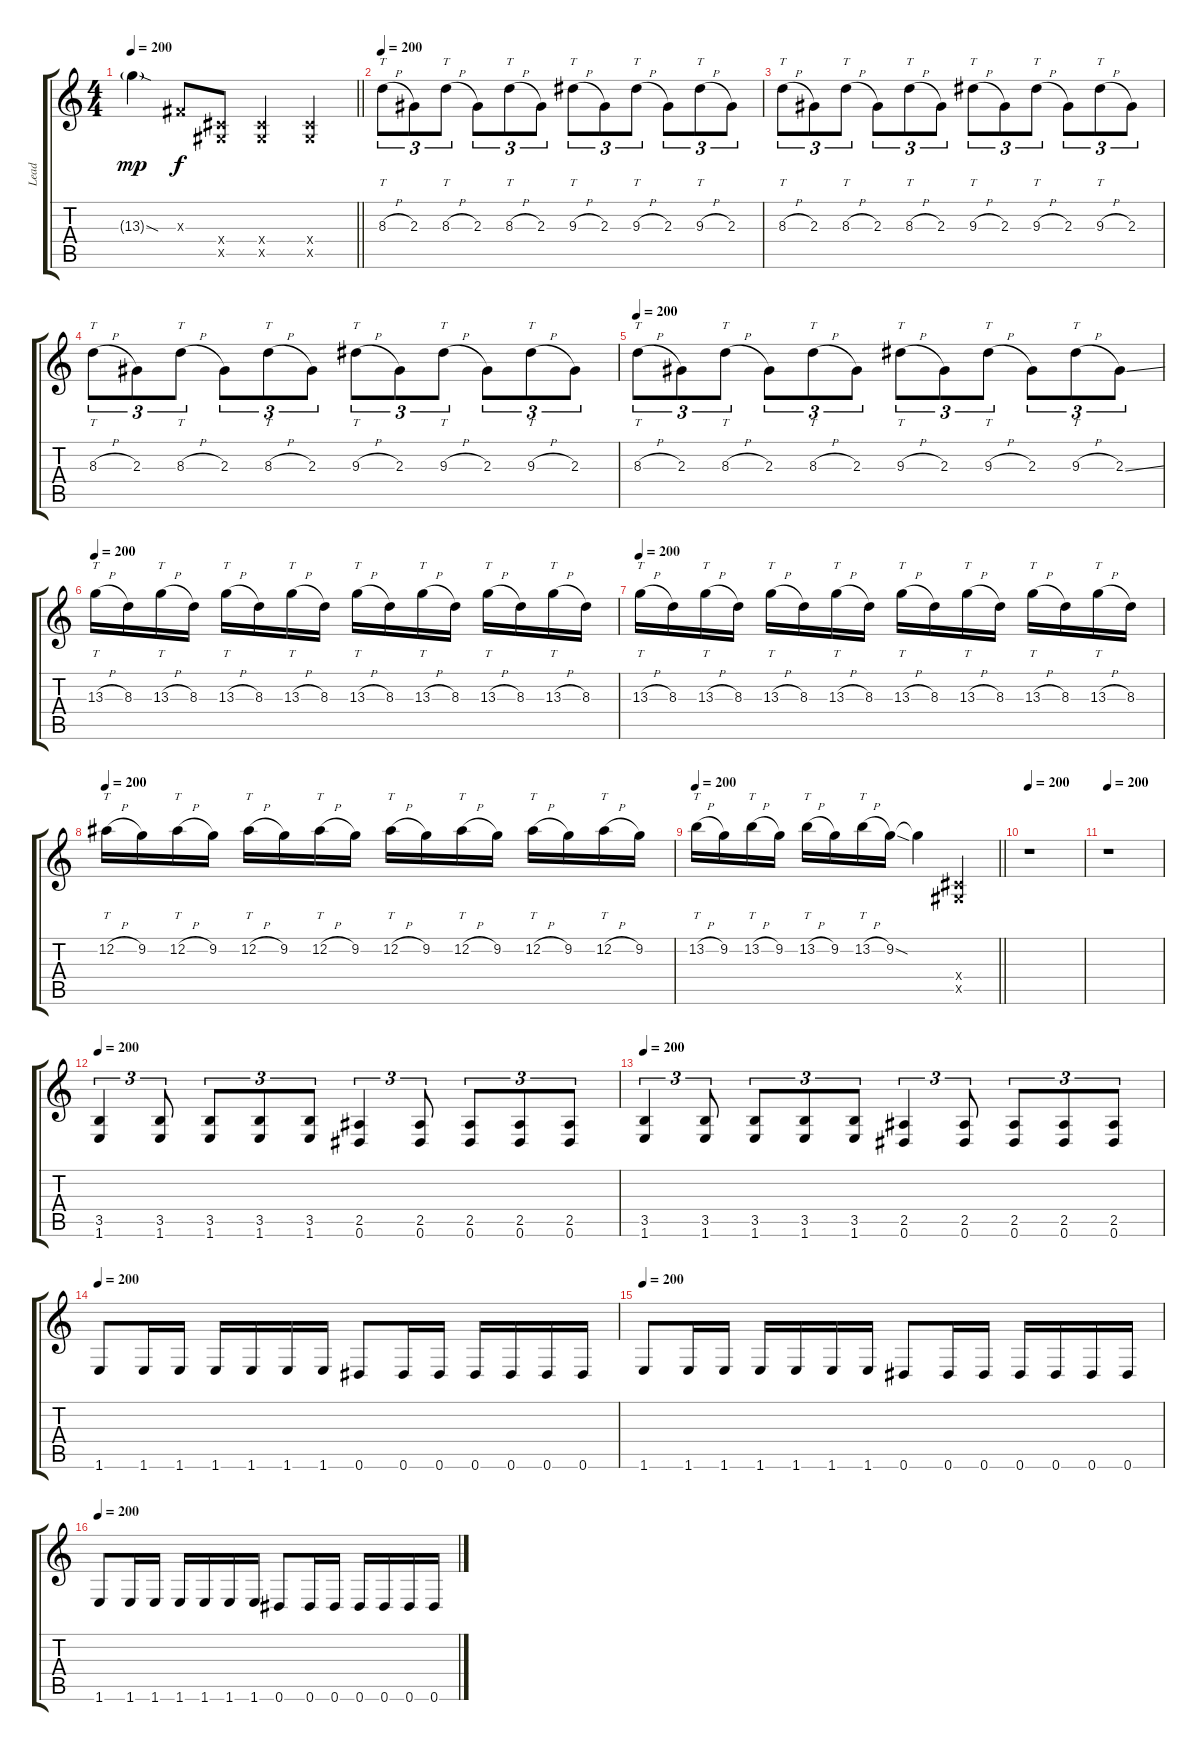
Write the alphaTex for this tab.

\track ("Lead" "Lead") {instrument overdrivenguitar}
\staff {score tabs}
\tuning (Eb4 Bb3 Gb3 Db3 Ab2 Eb2) {hide}
\ts (4 4)
\tempo 200
\clef g2
\barLineRight lightlight
\ks c
13.3{sod g}.4{dy mp} 0.3{x}.8{dy f} (0.4{x} 0.5{x}).8 (0.4{x} 0.5{x}).4 (0.4{x} 0.5{x}).4 |
\tempo 200
8.3{h}.8{tt tu (3 2)} 2.3.8{tu (3 2)} 8.3{h}.8{tt tu (3 2)} 2.3.8{tu (3 2)} 8.3{h}.8{tt tu (3 2)} 2.3.8{tu (3 2)} 9.3{h}.8{tt tu (3 2)} 2.3.8{tu (3 2)} 9.3{h}.8{tt tu (3 2)} 2.3.8{tu (3 2)} 9.3{h}.8{tt tu (3 2)} 2.3.8{tu (3 2)} |
8.3{h}.8{tt tu (3 2)} 2.3.8{tu (3 2)} 8.3{h}.8{tt tu (3 2)} 2.3.8{tu (3 2)} 8.3{h}.8{tt tu (3 2)} 2.3.8{tu (3 2)} 9.3{h}.8{tt tu (3 2)} 2.3.8{tu (3 2)} 9.3{h}.8{tt tu (3 2)} 2.3.8{tu (3 2)} 9.3{h}.8{tt tu (3 2)} 2.3.8{tu (3 2)} |
8.3{h}.8{tt tu (3 2)} 2.3.8{tu (3 2)} 8.3{h}.8{tt tu (3 2)} 2.3.8{tu (3 2)} 8.3{h}.8{tt tu (3 2)} 2.3.8{tu (3 2)} 9.3{h}.8{tt tu (3 2)} 2.3.8{tu (3 2)} 9.3{h}.8{tt tu (3 2)} 2.3.8{tu (3 2)} 9.3{h}.8{tt tu (3 2)} 2.3.8{tu (3 2)} |
\tempo 200
8.3{h}.8{tt tu (3 2)} 2.3.8{tu (3 2)} 8.3{h}.8{tt tu (3 2)} 2.3.8{tu (3 2)} 8.3{h}.8{tt tu (3 2)} 2.3.8{tu (3 2)} 9.3{h}.8{tt tu (3 2)} 2.3.8{tu (3 2)} 9.3{h}.8{tt tu (3 2)} 2.3.8{tu (3 2)} 9.3{h}.8{tt tu (3 2)} 2.3{ss}.8{tu (3 2)} |
\tempo 200
13.3{h}.16{tt} 8.3.16 13.3{h}.16{tt} 8.3.16 13.3{h}.16{tt} 8.3.16 13.3{h}.16{tt} 8.3.16 13.3{h}.16{tt} 8.3.16 13.3{h}.16{tt} 8.3.16 13.3{h}.16{tt} 8.3.16 13.3{h}.16{tt} 8.3.16 |
\tempo 200
13.3{h}.16{tt} 8.3.16 13.3{h}.16{tt} 8.3.16 13.3{h}.16{tt} 8.3.16 13.3{h}.16{tt} 8.3.16 13.3{h}.16{tt} 8.3.16 13.3{h}.16{tt} 8.3.16 13.3{h}.16{tt} 8.3.16 13.3{h}.16{tt} 8.3.16 |
\tempo 200
12.2{h}.16{tt} 9.2.16 12.2{h}.16{tt} 9.2.16 12.2{h}.16{tt} 9.2.16 12.2{h}.16{tt} 9.2.16 12.2{h}.16{tt} 9.2.16 12.2{h}.16{tt} 9.2.16 12.2{h}.16{tt} 9.2.16 12.2{h}.16{tt} 9.2.16 |
\tempo 200
\barLineRight lightlight
13.2{h}.16{tt} 9.2.16 13.2{h}.16{tt} 9.2.16 13.2{h}.16{tt} 9.2.16 13.2{h}.16{tt} 9.2{sod}.16 9.2{t}.4 (0.4{x} 0.5{x}).4 |
\tempo 200
r.1 |
\tempo 200
r.1 |
\tempo 200
(3.5 1.6).4{tu (3 2)} (3.5 1.6).8{tu (3 2)} (3.5 1.6).8{tu (3 2)} (3.5 1.6).8{tu (3 2)} (3.5 1.6).8{tu (3 2)} (2.5 0.6).4{tu (3 2)} (2.5 0.6).8{tu (3 2)} (2.5 0.6).8{tu (3 2)} (2.5 0.6).8{tu (3 2)} (2.5 0.6).8{tu (3 2)} |
\tempo 200
(3.5 1.6).4{tu (3 2)} (3.5 1.6).8{tu (3 2)} (3.5 1.6).8{tu (3 2)} (3.5 1.6).8{tu (3 2)} (3.5 1.6).8{tu (3 2)} (2.5 0.6).4{tu (3 2)} (2.5 0.6).8{tu (3 2)} (2.5 0.6).8{tu (3 2)} (2.5 0.6).8{tu (3 2)} (2.5 0.6).8{tu (3 2)} |
\tempo 200
1.6.8 1.6.16 1.6.16 1.6.16 1.6.16 1.6.16 1.6.16 0.6.8 0.6.16 0.6.16 0.6.16 0.6.16 0.6.16 0.6.16 |
\tempo 200
1.6.8 1.6.16 1.6.16 1.6.16 1.6.16 1.6.16 1.6.16 0.6.8 0.6.16 0.6.16 0.6.16 0.6.16 0.6.16 0.6.16 |
\tempo 200
1.6.8 1.6.16 1.6.16 1.6.16 1.6.16 1.6.16 1.6.16 0.6.8 0.6.16 0.6.16 0.6.16 0.6.16 0.6.16 0.6.16
